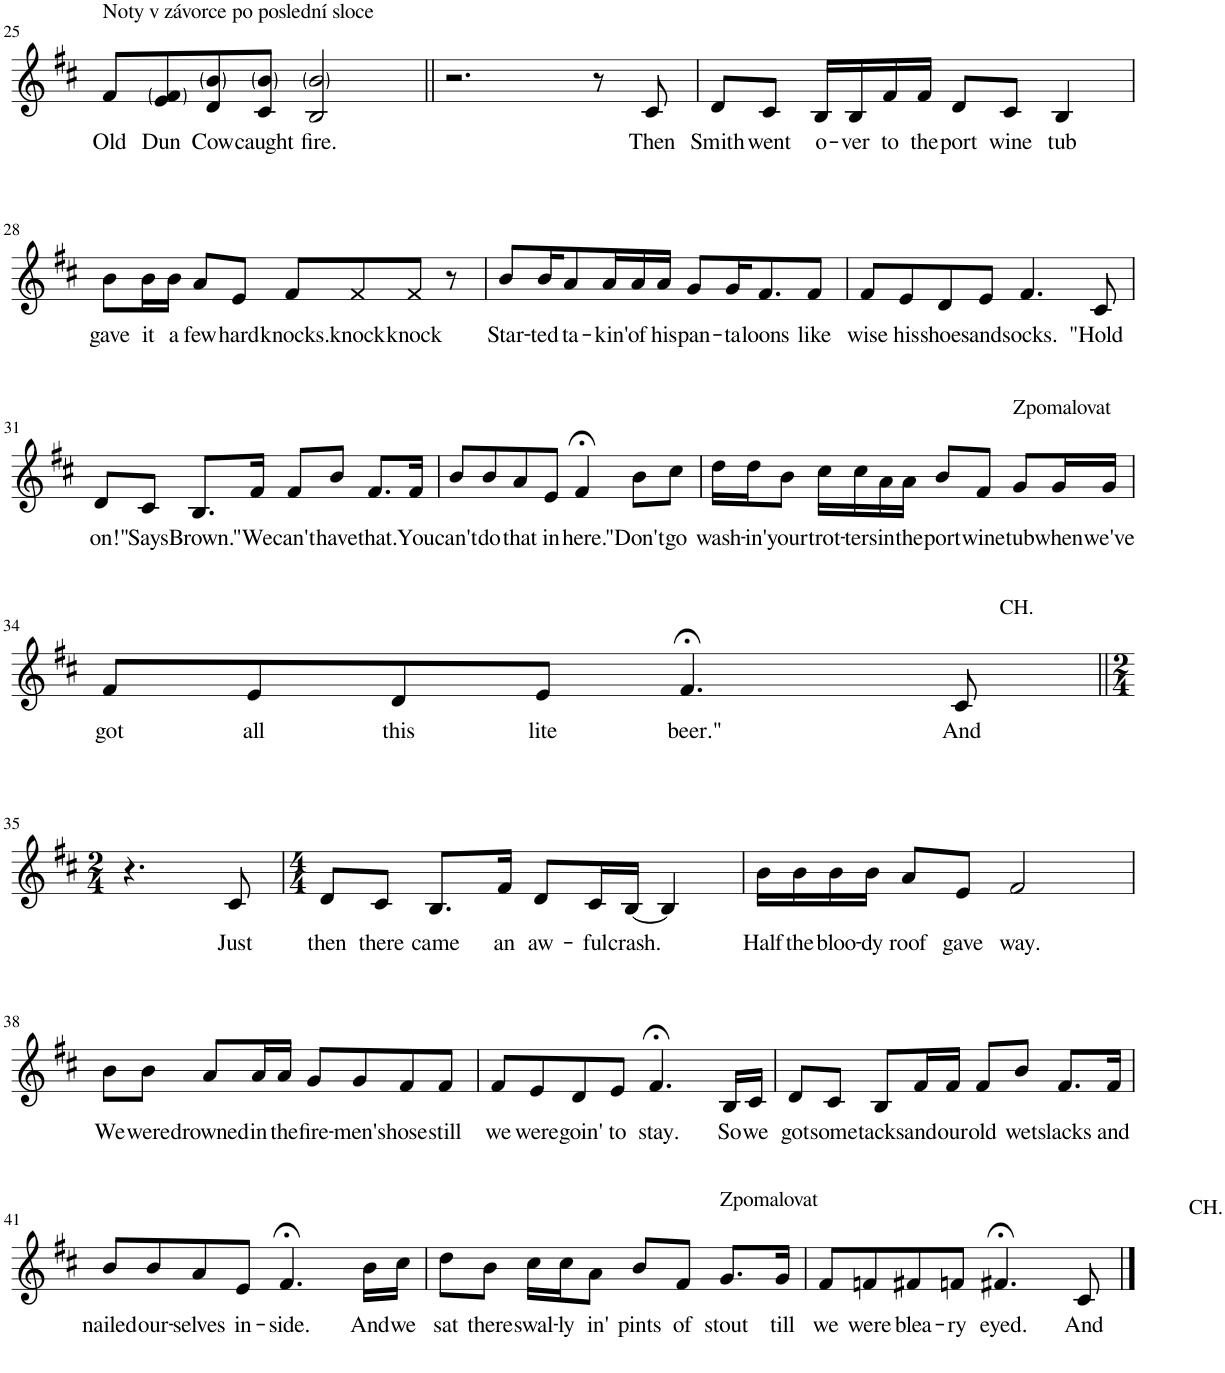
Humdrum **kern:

**kern	**text
*part1	*part1
*staff1	*staff1
*I"Piano	*
*I'Pno.	*
!!LO:PB:g=z
*clefG2	*
*k[f#c#]	*
*M4/4	*
=25	=25
!LO:TX:a:t=Noty v závorce po poslední sloce	!
!	!LO:LY:b
8f#/L	Old
!	!LO:LY:b
8e/ 8f#/	Dun
!	!LO:LY:b
8d/ 8b/	Cow
!	!LO:LY:b
8c#/ 8b/J	caught
!	!LO:LY:b
2B/ 2b/	fire.
=26||	=26||
2.r	.
8r	.
!	!LO:LY:b
8c#/	Then
=27	=27
!	!LO:LY:b
8d/L	Smith
!	!LO:LY:b
8c#/J	went
!	!LO:LY:b
16B/LL	o-
!	!LO:LY:b
16B/	-ver
!	!LO:LY:b
16f#/	to
!	!LO:LY:b
16f#/JJ	the
!	!LO:LY:b
8d/L	port
!	!LO:LY:b
8c#/J	wine
!	!LO:LY:b
4B/	tub
!!LO:LB:g=z
=28	=28
!	!LO:LY:b
8b\L	gave
!	!LO:LY:b
16b\L	it
!	!LO:LY:b
16b\JJ	a
!	!LO:LY:b
8a/L	few
!	!LO:LY:b
8e/J	hard
!	!LO:LY:b
8f#/L	knocks.
!	!LO:LY:b
8f#/	knock
!	!LO:LY:b
8f#/J	knock
8r	.
=29	=29
!	!LO:LY:b
8b/L	Star-
!	!LO:LY:b
16b/K	-ted
!	!LO:LY:b
8a/	ta-
!	!LO:LY:b
16a/L	-kin'
!	!LO:LY:b
16a/	of
!	!LO:LY:b
16a/JJ	his
!	!LO:LY:b
8g/L	pan-
!	!LO:LY:b
16g/K	-ta
!	!LO:LY:b
8.f#/	loons
!	!LO:LY:b
8f#/J	like
=30	=30
!	!LO:LY:b
8f#/L	wise
!	!LO:LY:b
8e/	his
!	!LO:LY:b
8d/	shoes
!	!LO:LY:b
8e/J	and
!	!LO:LY:b
4.f#/	socks.
!	!LO:LY:b
8c#/	"Hold
!!LO:LB:g=z
=31	=31
!	!LO:LY:b
8d/L	on!"
!	!LO:LY:b
8c#/J	Says
!	!LO:LY:b
8.B/L	Brown.
!	!LO:LY:b
16f#/Jk	"We
!	!LO:LY:b
8f#/L	can't
!	!LO:LY:b
8b/J	have
!	!LO:LY:b
8.f#/L	that.
!	!LO:LY:b
16f#/Jk	You
=32	=32
!	!LO:LY:b
8b/L	can't
!	!LO:LY:b
8b/	do
!	!LO:LY:b
8a/	that
!	!LO:LY:b
8e/J	in
!	!LO:LY:b
4f#;</	here.
!	!LO:LY:b
8b\L	"Don't
!	!LO:LY:b
8cc#\J	go
=33	=33
!	!LO:LY:b
16dd\LL	wash-
!	!LO:LY:b
16dd\J	-in'
!	!LO:LY:b
8b\J	your
!	!LO:LY:b
16cc#\LL	trot-
!	!LO:LY:b
16cc#\	-ters
!	!LO:LY:b
16a\	in
!	!LO:LY:b
16a\JJ	the
!	!LO:LY:b
8b/L	port
!	!LO:LY:b
8f#/J	wine
!LO:TX:a:t=Zpomalovat	!
!	!LO:LY:b
8g/L	tub
!	!LO:LY:b
16g/L	when
!	!LO:LY:b
16g/JJ	we've
!!LO:LB:g=z
=34	=34
!	!LO:LY:b
8f#/L	got
!	!LO:LY:b
8e/	all
!	!LO:LY:b
8d/	this
!	!LO:LY:b
8e/J	lite
!	!LO:LY:b
4.f#;</	beer."
!LO:TX:a:t=CH.	!
!	!LO:LY:b
8c#/	And
!!LO:LB:g=z
=35||	=35||
*M2/4	*
4.r	.
!	!LO:LY:b
8c#/	Just
=36	=36
*M4/4	*
!	!LO:LY:b
8d/L	then
!	!LO:LY:b
8c#/J	there
!	!LO:LY:b
8.B/L	came
!	!LO:LY:b
16f#/Jk	an
!	!LO:LY:b
8d/L	aw-
!	!LO:LY:b
16c#/L	ful
!	!LO:LY:b
[16B/JJ	crash.
4B/]	.
=37	=37
!	!LO:LY:b
16b\LL	Half
!	!LO:LY:b
16b\	the
!	!LO:LY:b
16b\	bloo-
!	!LO:LY:b
16b\JJ	-dy
!	!LO:LY:b
8a/L	roof
!	!LO:LY:b
8e/J	gave
!	!LO:LY:b
2f#/	way.
!!LO:LB:g=z
=38	=38
!	!LO:LY:b
8b\L	We
!	!LO:LY:b
8b\J	were
!	!LO:LY:b
8a/L	drowned
!	!LO:LY:b
16a/L	in
!	!LO:LY:b
16a/JJ	the
!	!LO:LY:b
8g/L	fire-
!	!LO:LY:b
8g/	-men's
!	!LO:LY:b
8f#/	hose
!	!LO:LY:b
8f#/J	still
=39	=39
!	!LO:LY:b
8f#/L	we
!	!LO:LY:b
8e/	were
!	!LO:LY:b
8d/	goin'
!	!LO:LY:b
8e/J	to
!	!LO:LY:b
4.f#;</	stay.
!	!LO:LY:b
16B/LL	So
!	!LO:LY:b
16c#/JJ	we
=40	=40
!	!LO:LY:b
8d/L	got
!	!LO:LY:b
8c#/J	some
!	!LO:LY:b
8B/L	tacks
!	!LO:LY:b
16f#/L	and
!	!LO:LY:b
16f#/JJ	our
!	!LO:LY:b
8f#/L	old
!	!LO:LY:b
8b/J	wet
!	!LO:LY:b
8.f#/L	slacks
!	!LO:LY:b
16f#/Jk	and
!!LO:LB:g=z
=41	=41
!	!LO:LY:b
8b/L	nailed
!	!LO:LY:b
8b/	our-
!	!LO:LY:b
8a/	-selves
!	!LO:LY:b
8e/J	in-
!	!LO:LY:b
4.f#;</	-side.
!	!LO:LY:b
16b\LL	And
!	!LO:LY:b
16cc#\JJ	we
=42	=42
!	!LO:LY:b
8dd\L	sat
!	!LO:LY:b
8b\J	there
!	!LO:LY:b
16cc#\LL	swal-
!	!LO:LY:b
16cc#\J	-ly
!	!LO:LY:b
8a\J	in'
!	!LO:LY:b
8b/L	pints
!	!LO:LY:b
8f#/J	of
!LO:TX:a:t=Zpomalovat	!
!	!LO:LY:b
8.g/L	stout
!	!LO:LY:b
16g/Jk	till
=43	=43
!	!LO:LY:b
8f#/L	we
!	!LO:LY:b
8fn/	were
!	!LO:LY:b
8f#X/	blea-
!	!LO:LY:b
8fn/J	-ry
!LO:TX:a:t=CH.	!
!	!LO:LY:b
4.f#X;</	eyed.
!	!LO:LY:b
8c#/	And
==	==
*-	*-
